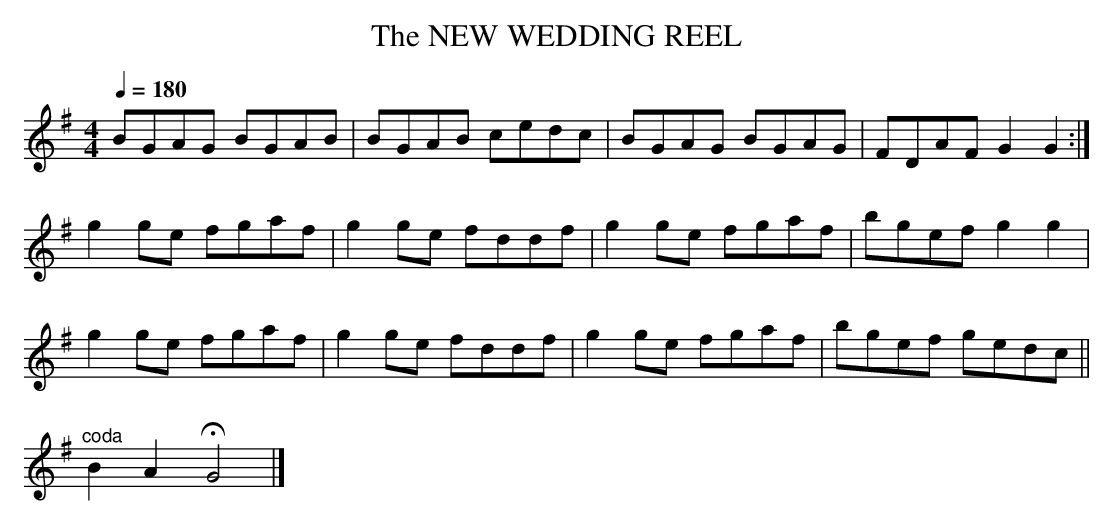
X:1
T:NEW WEDDING REEL, The
Q:1/4=180
L:1/8
M:4/4
K:G
BGAG BGAB|BGAB cedc|BGAG BGAG|FDAF G2G2 :|
g2ge fgaf|g2ge fddf|g2ge fgaf|bgef g2g2|
g2ge fgaf|g2ge fddf|g2ge fgaf|bgef gedc||
"^coda"B2A2HG4|]
